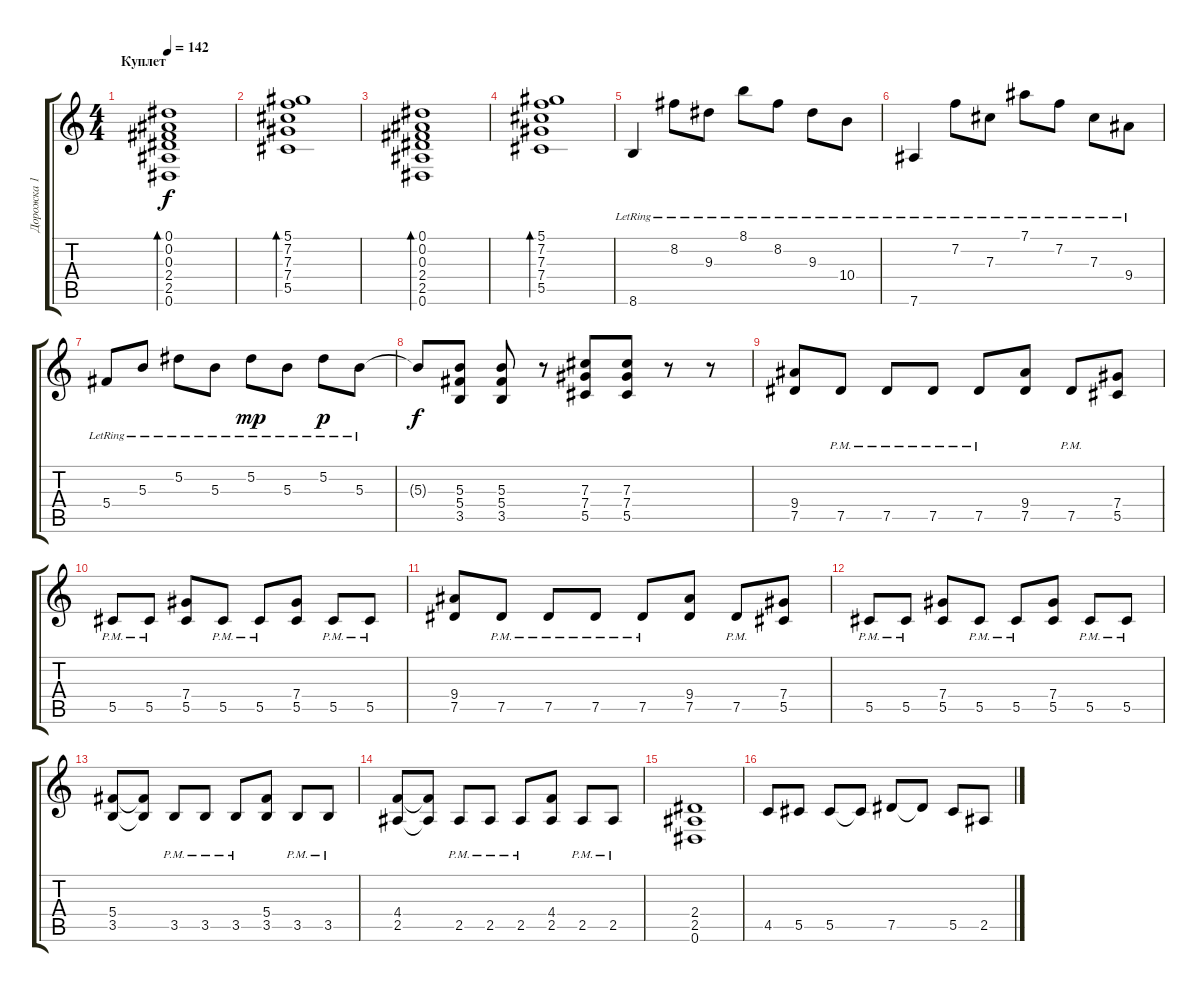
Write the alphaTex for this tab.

\track ("Дорожка 1" "Дорожка 1") {instrument overdrivenguitar}
\staff {score tabs}
\tuning (Eb4 Bb3 Gb3 Db3 Ab2 Eb2) {hide}
\ts (4 4)
\section ("" "Куплет")
\tempo 142
\clef g2
\ks c
(0.1 0.2 0.3 2.4 2.5 0.6).1{bd 240 dy f instrument acousticguitarsteel} |
(5.1 7.2 7.3 7.4 5.5).1{bd 240} |
(0.1 0.2 0.3 2.4 2.5 0.6).1{bd 240} |
(5.1 7.2 7.3 7.4 5.5).1{bd 240} |
8.6{lr}.4 8.2{lr}.8 9.3{lr}.8 8.1{lr}.8 8.2{lr}.8 9.3{lr}.8 10.4{lr}.8 |
7.6{lr}.4 7.2{lr}.8 7.3{lr}.8 7.1{lr}.8 7.2{lr}.8 7.3{lr}.8 9.4{lr}.8 |
5.4{lr}.8 5.3{lr}.8 5.2{lr}.8 5.3{lr}.8 5.2{lr}.8{dy mp} 5.3{lr}.8 5.2{lr}.8{dy p} 5.3{lr}.8 |
5.3{t}.8{dy f} (5.3 5.4 3.5).8{instrument distortionguitar} (5.3 5.4 3.5).8 r.8 (7.3 7.4 5.5).8 (7.3 7.4 5.5).8 r.8 r.8 |
(9.4 7.5).8 7.5{pm}.8 7.5{pm}.8 7.5{pm}.8 7.5{pm}.8 (9.4 7.5).8 7.5{pm}.8 (7.4 5.5).8 |
5.5{pm}.8 5.5{pm}.8 (7.4 5.5).8 5.5{pm}.8 5.5{pm}.8 (7.4 5.5).8 5.5{pm}.8 5.5{pm}.8 |
(9.4 7.5).8 7.5{pm}.8 7.5{pm}.8 7.5{pm}.8 7.5{pm}.8 (9.4 7.5).8 7.5{pm}.8 (7.4 5.5).8 |
5.5{pm}.8 5.5{pm}.8 (7.4 5.5).8 5.5{pm}.8 5.5{pm}.8 (7.4 5.5).8 5.5{pm}.8 5.5{pm}.8 |
(5.4 3.5).8 (5.4{t} 3.5{t}).8 3.5{pm}.8 3.5{pm}.8 3.5{pm}.8 (5.4 3.5).8 3.5{pm}.8 3.5{pm}.8 |
(4.4 2.5).8 (4.4{t} 2.5{t}).8 2.5{pm}.8 2.5{pm}.8 2.5{pm}.8 (4.4 2.5).8 2.5{pm}.8 2.5{pm}.8 |
(2.4 2.5 0.6).1 |
4.5.8 5.5.8 5.5.8 5.5{t}.8 7.5.8 7.5{t}.8 5.5.8 2.5.8
